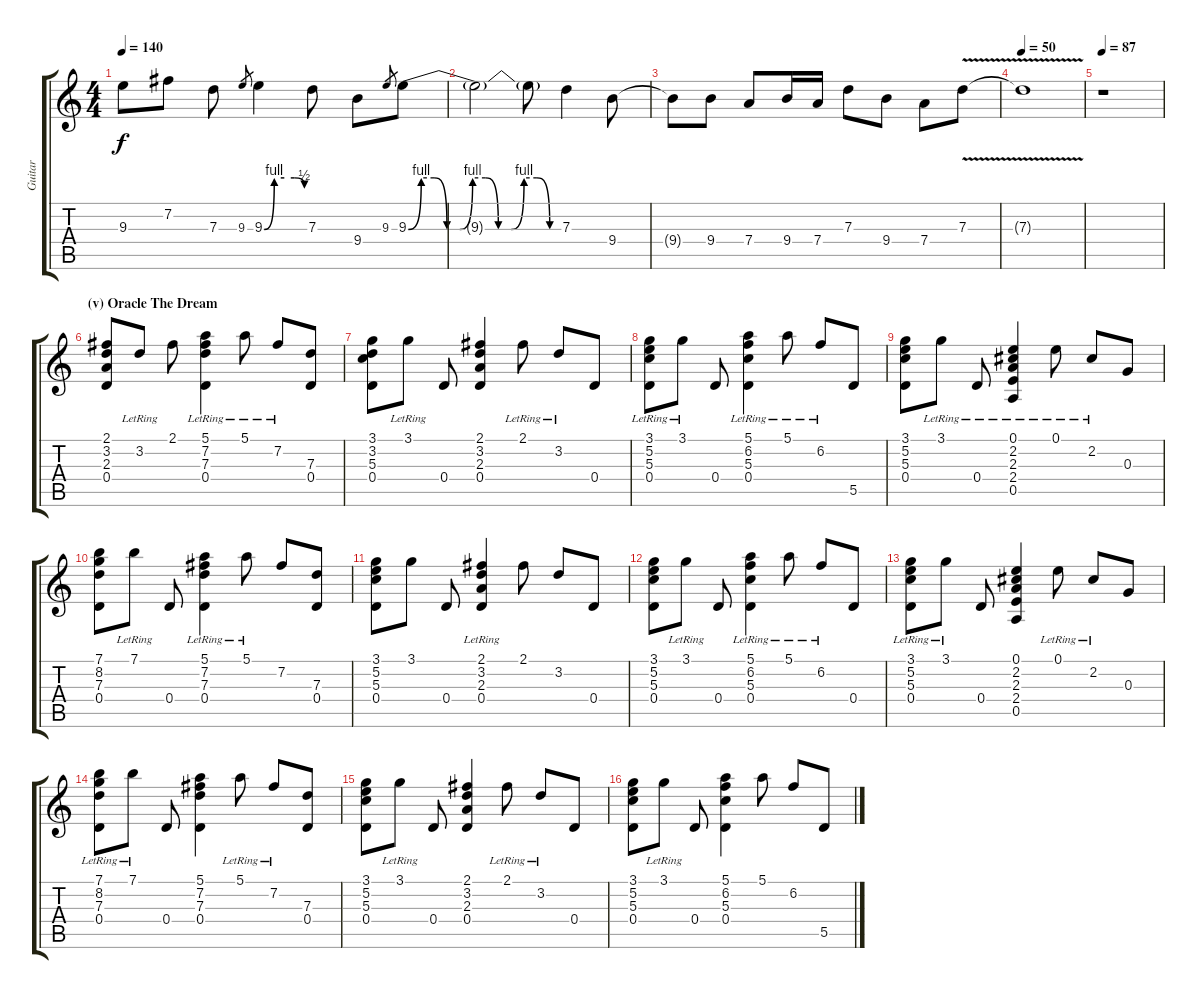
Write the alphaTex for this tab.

\track ("Guitar" "Guitar") {instrument distortionguitar}
\staff {score tabs}
\tuning (E4 B3 G3 D3 A2 E2) {hide}
\ts (4 4)
\tempo 140
\clef g2
\ks c
9.3{t}.8{dy f} 7.2.8 7.3.8 9.3.8{gr} 9.3{be (custom 0 0 15 4 30 4 45 4 60 2)}.4 7.3.8 9.4.8 9.3.8{gr} 9.3{be (custom 0 0 5 4 10 4 15 0 20 0 25 4 30 4 35 0 40 0 45 4 50 4 55 0 60 0)}.8 |
9.3{t}.2 9.3{t}.8 7.3.4 9.4.8 |
9.4{t}.8 9.4.8 7.4.8 9.4.16 7.4.16 7.3.8 9.4.8 7.4.8 7.3{v}.8 |
\tempo 50
7.3{t}.1 |
\tempo 87
r.1 |
\section ("" "(v) Oracle The Dream")
(2.1 3.2 2.3 0.4).8{instrument pad5bowed} 3.2{lr}.8 2.1.8 (5.1 7.2 7.3 0.4{lr}).4 5.1{lr}.8 7.2{lr}.8 (7.3 0.4).8 |
(3.1 3.2 5.3 0.4).8 3.1{lr}.8 0.4.8 (2.1 3.2 2.3 0.4).4 2.1{lr}.8 3.2{lr}.8 0.4.8 |
(3.1 5.2 5.3 0.4{lr}).8 3.1{lr}.8 0.4.8 (5.1 6.2 5.3 0.4{lr}).4 5.1{lr}.8 6.2{lr}.8 5.5.8 |
(3.1 5.2 5.3 0.4).8 3.1{lr}.8 0.4{lr}.8 (0.1 2.2 2.3 2.4 0.5{lr}).4 0.1{lr}.8 2.2{lr}.8 0.3.8 |
(7.1 8.2 7.3 0.4).8 7.1{lr}.8 0.4.8 (5.1 7.2 7.3 0.4{lr}).4 5.1{lr}.8 7.2.8 (7.3 0.4).8 |
(3.1 5.2 5.3 0.4).8 3.1.8 0.4.8 (2.1 3.2 2.3 0.4{lr}).4 2.1.8 3.2.8 0.4.8 |
(3.1 5.2 5.3 0.4).8 3.1{lr}.8 0.4.8 (5.1 6.2 5.3 0.4{lr}).4 5.1{lr}.8 6.2{lr}.8 0.4.8 |
(3.1 5.2 5.3 0.4{lr}).8 3.1{lr}.8 0.4.8 (0.1 2.2 2.3 2.4 0.5).4 0.1{lr}.8 2.2{lr}.8 0.3.8 |
(7.1 8.2 7.3 0.4{lr}).8 7.1{lr}.8 0.4.8 (5.1 7.2 7.3 0.4).4 5.1{lr}.8 7.2{lr}.8 (7.3 0.4).8 |
(3.1 5.2 5.3 0.4).8 3.1{lr}.8 0.4.8 (2.1 3.2 2.3 0.4).4 2.1{lr}.8 3.2{lr}.8 0.4.8 |
(3.1 5.2 5.3 0.4).8 3.1{lr}.8 0.4.8 (5.1 6.2 5.3 0.4).4 5.1.8 6.2.8 5.5.8
